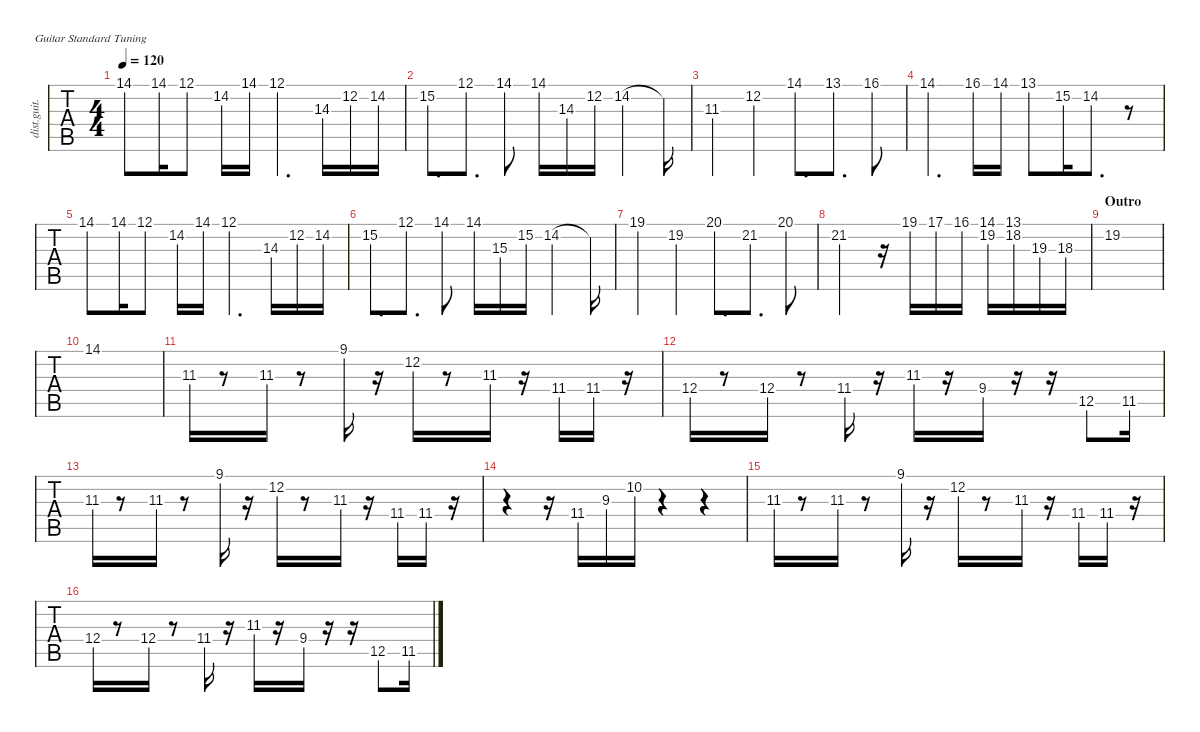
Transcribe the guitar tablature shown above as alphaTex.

\defaultSystemsLayout 4
\hideDynamics
\bracketExtendMode nobrackets
\track ("Lead Guitar 2" "dist.guit.") {instrument distortionguitar}
\staff {tabs}
\tuning (E4 B3 G3 D3 A2 E2)
\ts (4 4)
\tempo 120
\clef g2
\ks c
14.1{acc #}.8{dy f} 14.1{acc #}.16 12.1.8 14.2{acc #}.16 14.1{acc #}.16 12.1.4{d} 14.3.16 12.2.16 14.2{acc #}.16 |
15.2.8{d} 12.1.8{d} 14.1{acc #}.8 14.1{acc #}.16 14.3.16 12.2.16 14.2{acc #}.4 14.2{t acc #}.16 |
11.3{acc #}.4 12.2.4 14.1{acc #}.8{d} 13.1.8{d} 16.1{acc #}.8 |
14.1{acc #}.4{d} 16.1{acc #}.16 14.1{acc #}.16 13.1.8 15.2.16 14.2{acc #}.8{d} r.8 |
14.1{acc #}.8 14.1{acc #}.16 12.1.8 14.2{acc #}.16 14.1{acc #}.16 12.1.4{d} 14.3.16 12.2.16 14.2{acc #}.16 |
15.2.8{d} 12.1.8{d} 14.1{acc #}.8 14.1{acc #}.16 15.3{acc #}.16 15.2.16 14.2{acc #}.4 14.2{t acc #}.16 |
19.1.4 19.2{acc #}.4 20.1.8{d} 21.2{acc #}.8{d} 20.1.8 |
21.2{acc #}.2 r.16 19.1.16 17.1.16 16.1{acc #}.16 (14.1{acc #} 19.2{acc #}).16 (13.1 18.2).16 19.3.16 18.3{acc #}.16 |
\section ("" "Outro")
19.2{acc #}.1 |
14.1{acc #}.1 |
11.3{acc #}.16{instrument distortionguitar} r.8 11.3{acc #}.16 r.8 9.1{acc #}.16 r.16 12.2.16 r.8 11.3{acc #}.16 r.16 11.4{acc #}.16 11.4{acc #}.16 r.16 |
12.4.16 r.8 12.4.16 r.8 11.4{acc #}.16 r.16 11.3{acc #}.16 r.16 9.4.16 r.16 r.16 12.5.8 11.5{acc #}.16 |
11.3{acc #}.16 r.8 11.3{acc #}.16 r.8 9.1{acc #}.16 r.16 12.2.16 r.8 11.3{acc #}.16 r.16 11.4{acc #}.16 11.4{acc #}.16 r.16 |
r.4 r.16 11.4{acc #}.16 9.3.16 10.2.16 r.4 r.4 |
11.3{acc #}.16 r.8 11.3{acc #}.16 r.8 9.1{acc #}.16 r.16 12.2.16 r.8 11.3{acc #}.16 r.16 11.4{acc #}.16 11.4{acc #}.16 r.16 |
12.4.16 r.8 12.4.16 r.8 11.4{acc #}.16 r.16 11.3{acc #}.16 r.16 9.4.16 r.16 r.16 12.5.8 11.5{acc #}.16
